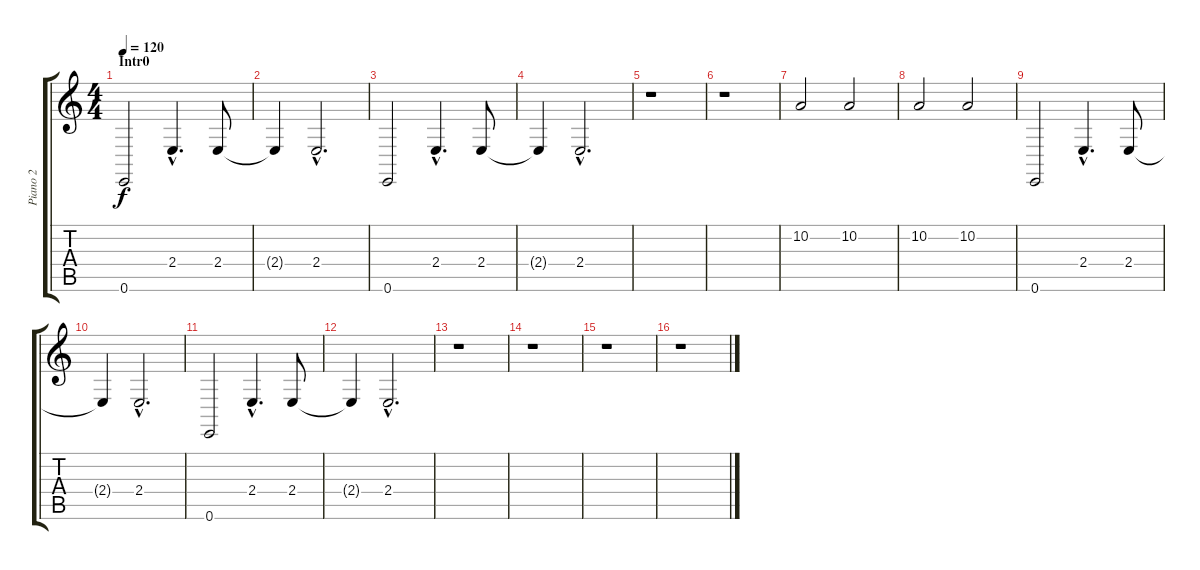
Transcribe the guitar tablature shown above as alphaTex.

\track ("Piano 2" "Piano 2") {instrument acousticgrandpiano}
\staff {score tabs}
\tuning (E4 B3 G3 D3 A2 E2) {hide}
\ts (4 4)
\section ("" "Intr0")
\tempo 120
\clef g2
\ks c
0.6.2{dy f instrument acousticgrandpiano} 2.4{hac}.4{d} 2.4.8 |
2.4{t}.4 2.4{hac}.2{d} |
0.6.2 2.4{hac}.4{d} 2.4.8 |
2.4{t}.4 2.4{hac}.2{d} |
r.1 |
r.1 |
10.2.2 10.2.2 |
10.2.2 10.2.2 |
0.6.2 2.4{hac}.4{d} 2.4.8 |
2.4{t}.4 2.4{hac}.2{d} |
0.6.2 2.4{hac}.4{d} 2.4.8 |
2.4{t}.4 2.4{hac}.2{d} |
r.1 |
r.1 |
r.1 |
r.1
